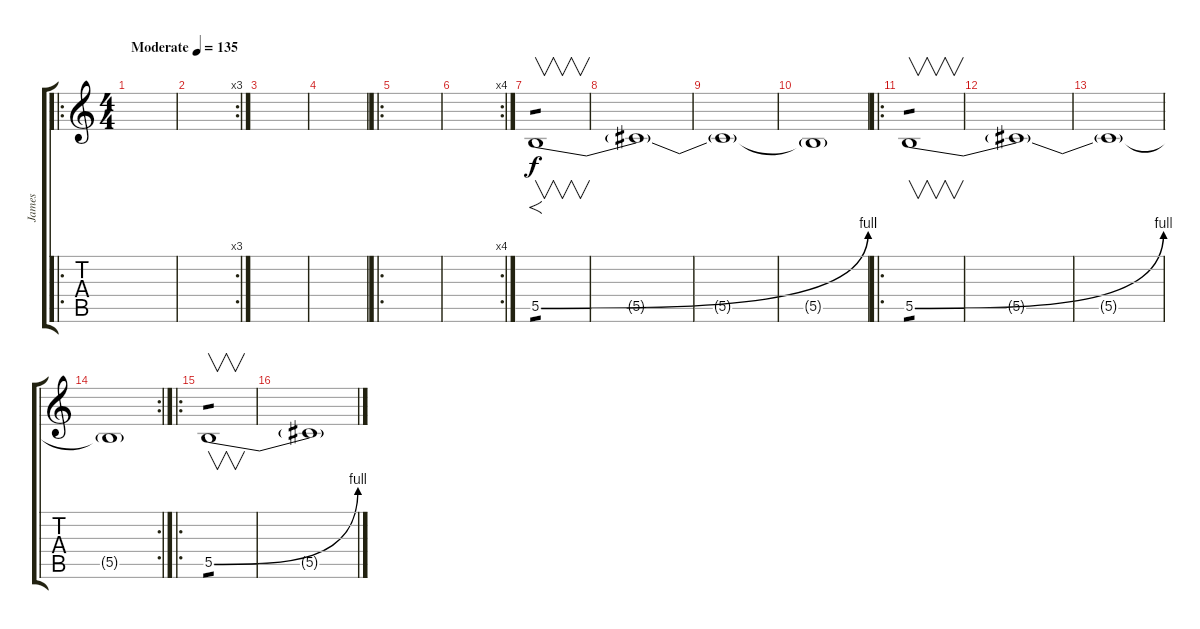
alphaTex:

\track ("James" "James") {instrument overdrivenguitar}
\staff {score tabs}
\tuning (Db4 Ab3 E3 B2 Gb2 B1) {hide}
\ro
\ts (4 4)
\tempo (135 "Moderate")
\clef g2
\ks c
|
\rc 3
|
|
|
\ro
|
\rc 4
|
5.5{be (bend 0 0 60 4)}.1{f v tp 1 volume 11} |
5.5{t}.1 |
5.5{t}.1 |
5.5{t}.1 |
\ro
5.5{be (bend 0 0 60 4)}.1{v tp 1} |
5.5{t}.1 |
5.5{t}.1 |
\rc 2
5.5{t}.1 |
\ro
5.5{be (bend 0 0 60 4)}.1{v tp 1} |
5.5{t}.1
